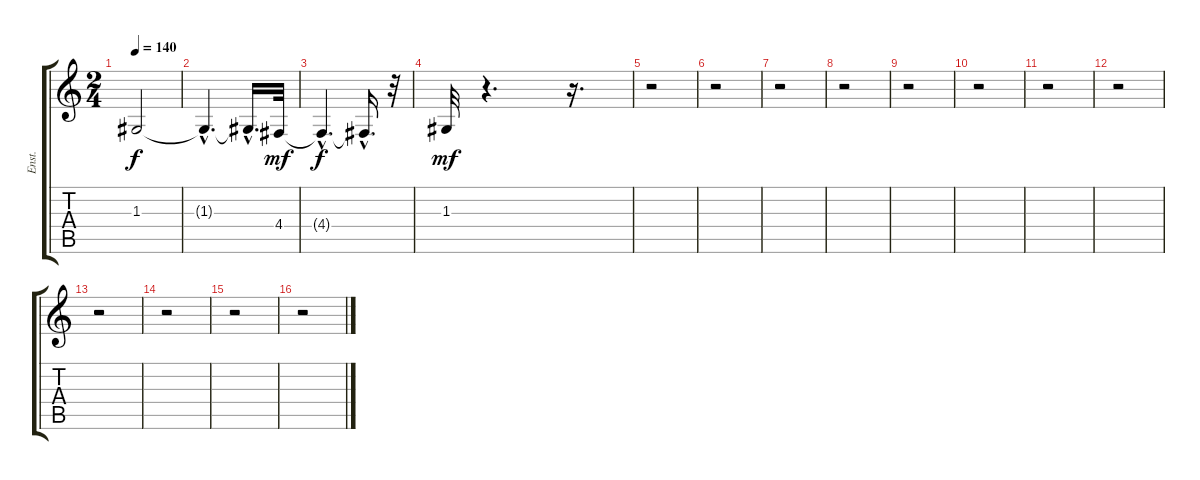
\track ("Enst." "Enst.") {instrument synthstrings2}
\staff {score tabs}
\tuning (E4 B3 G3 D3 A2 E2) {hide}
\ts (2 4)
\tempo 140
\clef g2
\ks c
1.3{t}.2{dy f} |
1.3{hac t}.4{d} 1.3{hac t}.16{d} 4.4.32{dy mf} |
4.4{hac t}.4{d dy f} 4.4{hac t}.16{d} r.32 |
1.3.32{dy mf} r.4{d} r.16{d} |
r.2 |
r.2 |
r.2 |
r.2 |
r.2 |
r.2 |
r.2 |
r.2 |
r.2 |
r.2 |
r.2 |
r.2
